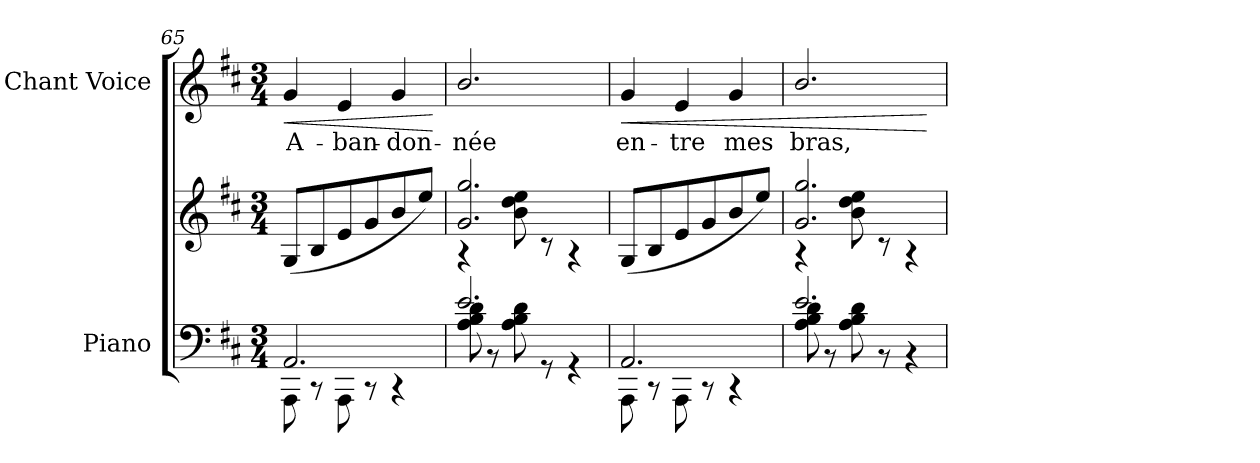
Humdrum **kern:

**kern	**kern	**kern	**text	**dynam
*part2	*part2	*part1	*part1	*part1
*staff3	*staff2	*staff1	*staff1	*staff1
*I"Piano	*	*I"Chant Voice	*	*
*I'Pno	*	*	*	*
*clefF4	*clefG2	*clefG2	*	*
*k[f#c#]	*k[f#c#]	*k[f#c#]	*	*
*M3/4	*M3/4	*M3/4	*	*
=65	=65	=65	=65	=65
*^	*	*	*	*
!	!	!	!	!	!LO:HP:b
2.AA/	8AAA\	(8G/L	4g/	A-	<
.	8r	8B/	.	.	.
.	8AAA\	8e/	4e/	-ban-	.
.	8r	8g/	.	.	.
.	4r	8b/	4g/	-don-	.
.	.	8ee/J)	.	.	.
*v	*v	*	*	*	*
.	.	.	.	[
=66	=66	=66	=66	=66
*^	*^	*	*	*
2.e/	8A\ 8B\ 8d\	2.g/ 2.gg/	4r	2.b/	-née	.
.	8r	.	.	.	.	.
.	8A\ 8B\ 8d\	.	8b\ 8dd\ 8ee\	.	.	.
.	8r	.	8r	.	.	.
.	4r	.	4r	.	.	.
=67	=67	=67	=67	=67	=67	=67
!	!	!	!	!	!	!LO:HP:b
*	*	*v	*v	*	*	*
2.AA/	8AAA\	(8G/L	4g/	en-	<
.	8r	8B/	.	.	.
.	8AAA\	8e/	4e/	-tre	.
.	8r	8g/	.	.	.
.	4r	8b/	4g/	mes	.
.	.	8ee/J)	.	.	.
=68	=68	=68	=68	=68	=68
*	*	*^	*	*	*
2.e/	8A\ 8B\ 8d\	2.g/ 2.gg/	4r	2.b/	bras,	.
.	8r	.	.	.	.	.
.	8A\ 8B\ 8d\	.	8b\ 8dd\ 8ee\	.	.	.
.	8r	.	8r	.	.	.
.	4r	.	4r	.	.	.
*v	*v	*	*	*	*	*
*	*v	*v	*	*	*
.	.	.	.	[
=	=	=	=	=
*-	*-	*-	*-	*-
